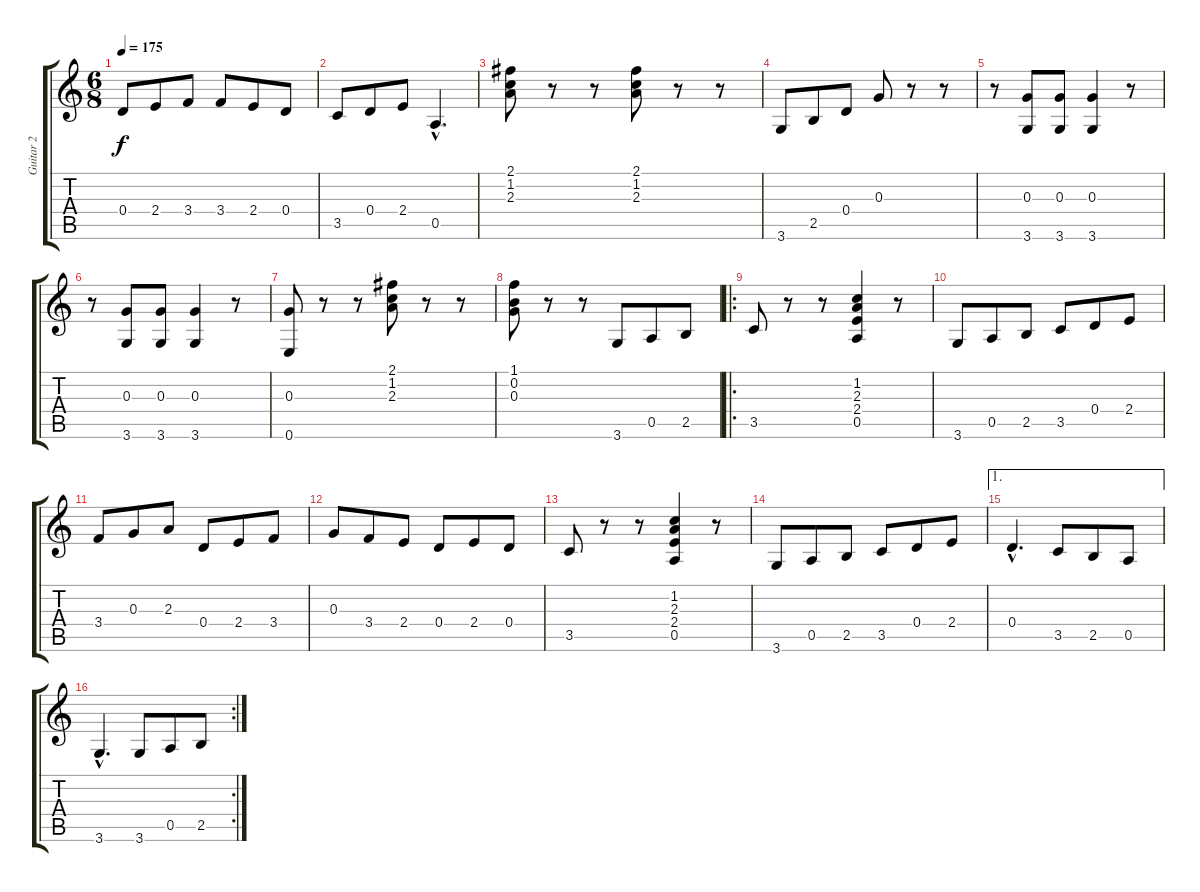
\track ("Guitar 2" "Guitar 2") {instrument acousticguitarsteel}
\staff {score tabs}
\tuning (E4 B3 G3 D3 A2 E2) {hide}
\ts (6 8)
\tempo 175
\clef g2
\ks c
0.4.8{dy f} 2.4.8 3.4.8 3.4.8 2.4.8 0.4.8 |
3.5.8 0.4.8 2.4.8 0.5{hac}.4{d} |
(2.1 1.2 2.3).8 r.8 r.8 (2.1 1.2 2.3).8 r.8 r.8 |
3.6.8 2.5.8 0.4.8 0.3.8 r.8 r.8 |
r.8 (0.3 3.6).8 (0.3 3.6).8 (0.3 3.6).4 r.8 |
r.8 (0.3 3.6).8 (0.3 3.6).8 (0.3 3.6).4 r.8 |
(0.3 0.6).8 r.8 r.8 (2.1 1.2 2.3).8 r.8 r.8 |
(1.1 0.2 0.3).8 r.8 r.8 3.6.8 0.5.8 2.5.8 |
\ro
3.5.8 r.8 r.8 (1.2 2.3 2.4 0.5).4 r.8 |
3.6.8 0.5.8 2.5.8 3.5.8 0.4.8 2.4.8 |
3.4.8 0.3.8 2.3.8 0.4.8 2.4.8 3.4.8 |
0.3.8 3.4.8 2.4.8 0.4.8 2.4.8 0.4.8 |
3.5.8 r.8 r.8 (1.2 2.3 2.4 0.5).4 r.8 |
3.6.8 0.5.8 2.5.8 3.5.8 0.4.8 2.4.8 |
\ae 1
0.4{hac}.4{d} 3.5.8 2.5.8 0.5.8 |
\rc 2
3.6{hac}.4{d} 3.6.8 0.5.8 2.5.8
